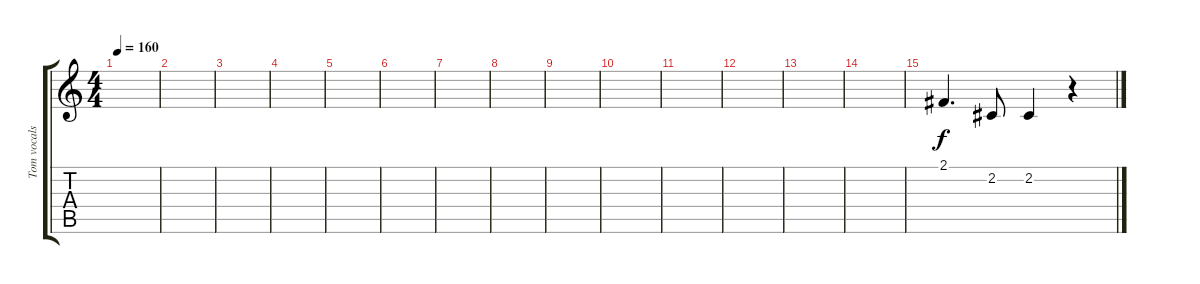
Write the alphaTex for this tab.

\track ("Tom vocals(2)" "Tom vocals") {instrument altosax}
\staff {score tabs}
\tuning (E4 B3 G3 D3 A2 E2) {hide}
\ts (4 4)
\tempo 160
\clef g2
\ks c
|
|
|
|
|
|
|
|
|
|
|
|
|
|
2.1.4{d} 2.2.8 2.2.4 r.4
